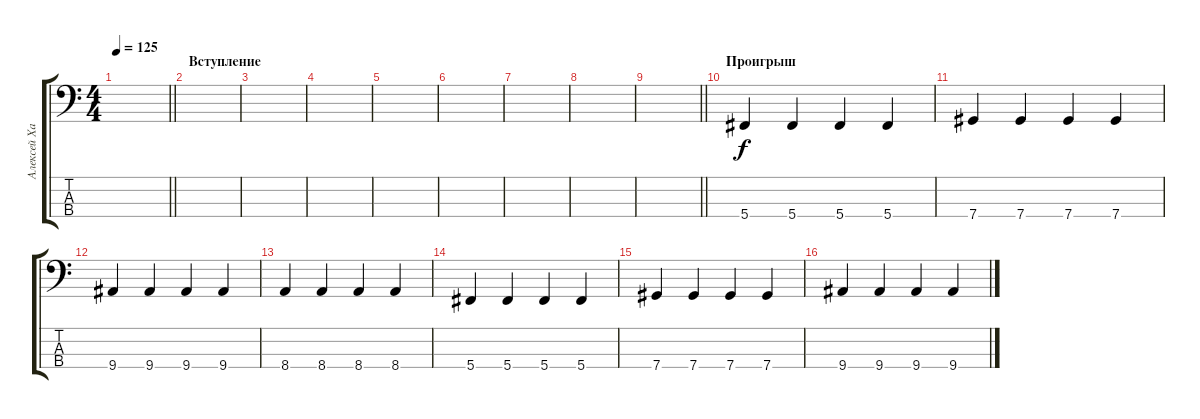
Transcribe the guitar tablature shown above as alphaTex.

\track ("Алексей Харьков" "Алексей Ха") {instrument slapbass1}
\staff {score tabs}
\tuning (Gb2 Db2 Ab1 Db1) {hide}
\ts (4 4)
\tempo 125
\clef f4
\barLineRight lightlight
\ks c
|
\section ("" "Вступление")
|
|
|
|
|
|
|
\barLineRight lightlight
|
\section ("" "Проигрыш")
5.4.4 5.4.4 5.4.4 5.4.4 |
7.4.4 7.4.4 7.4.4 7.4.4 |
9.4.4 9.4.4 9.4.4 9.4.4 |
8.4.4 8.4.4 8.4.4 8.4.4 |
5.4.4 5.4.4 5.4.4 5.4.4 |
7.4.4 7.4.4 7.4.4 7.4.4 |
9.4.4 9.4.4 9.4.4 9.4.4
